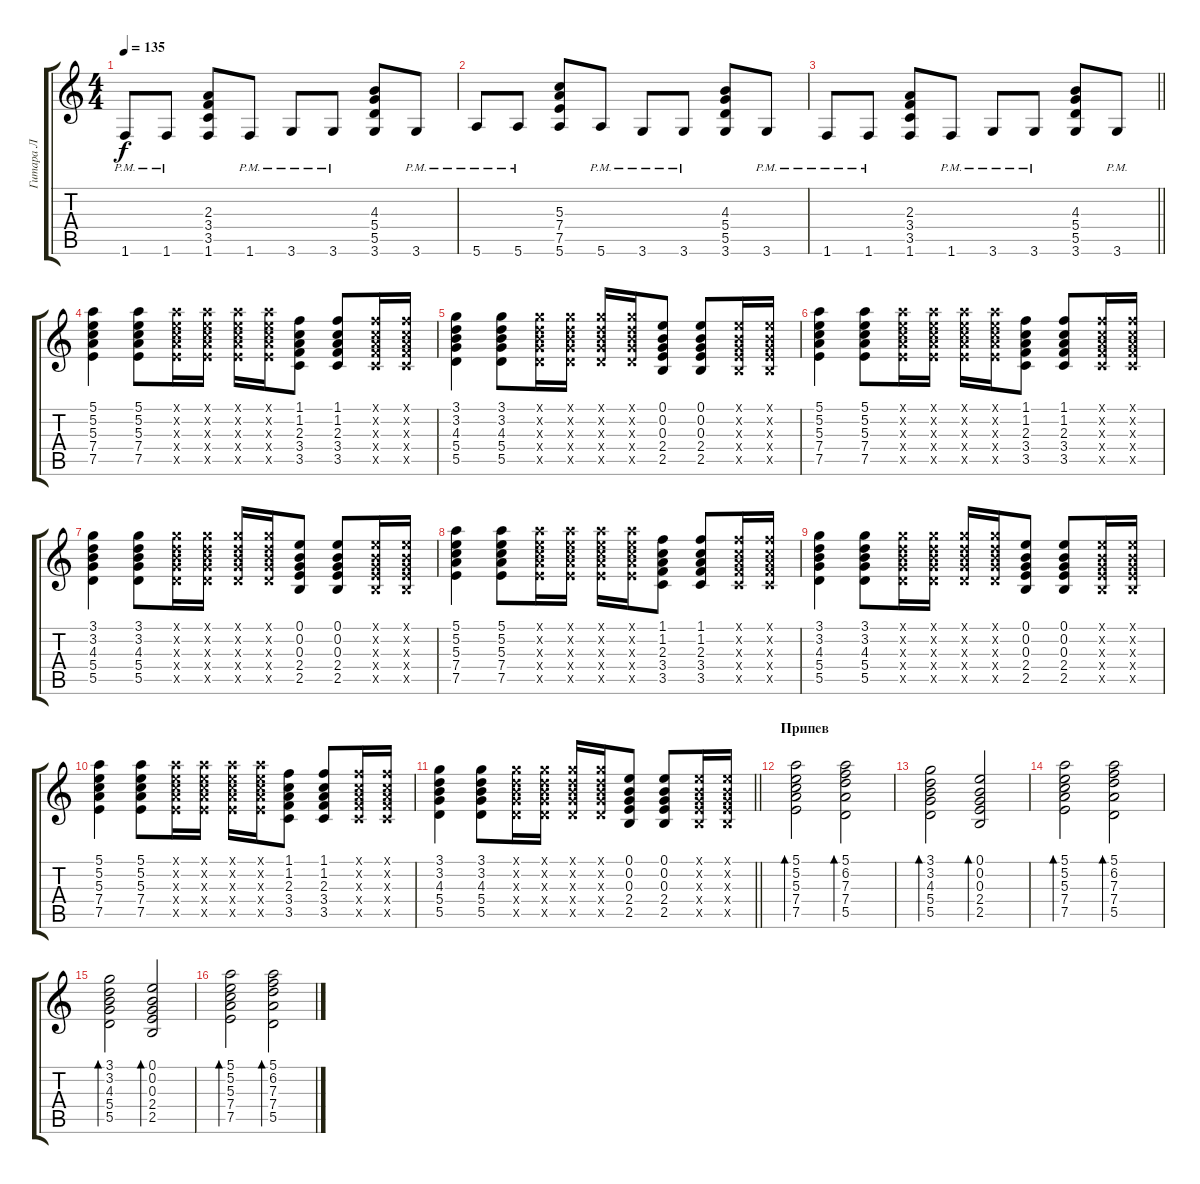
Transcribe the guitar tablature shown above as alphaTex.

\track ("Гитара Л" "Гитара Л") {instrument electricguitarclean}
\staff {score tabs}
\tuning (E4 B3 G3 D3 A2 E2) {hide}
\ts (4 4)
\tempo 135
\clef g2
\ks c
1.6{pm}.8{dy f} 1.6{pm}.8 (2.3 3.4 3.5 1.6).8 1.6{pm}.8 3.6{pm}.8 3.6{pm}.8 (4.3 5.4 5.5 3.6).8 3.6{pm}.8 |
5.6{pm}.8 5.6{pm}.8 (5.3 7.4 7.5 5.6).8 5.6{pm}.8 3.6{pm}.8 3.6{pm}.8 (4.3 5.4 5.5 3.6).8 3.6{pm}.8 |
\barLineRight lightlight
1.6{pm}.8 1.6{pm}.8 (2.3 3.4 3.5 1.6).8 1.6{pm}.8 3.6{pm}.8 3.6{pm}.8 (4.3 5.4 5.5 3.6).8 3.6{pm}.8 |
\section ("" " ")
(5.1 5.2 5.3 7.4 7.5).4 (5.1 5.2 5.3 7.4 7.5).8 (5.1{x} 5.2{x} 5.3{x} 7.4{x} 7.5{x}).16 (5.1{x} 5.2{x} 5.3{x} 7.4{x} 7.5{x}).16 (5.1{x} 5.2{x} 5.3{x} 7.4{x} 7.5{x}).16 (5.1{x} 5.2{x} 5.3{x} 7.4{x} 7.5{x}).16 (1.1 1.2 2.3 3.4 3.5).8 (1.1 1.2 2.3 3.4 3.5).8 (1.1{x} 1.2{x} 2.3{x} 3.4{x} 3.5{x}).16 (1.1{x} 1.2{x} 2.3{x} 3.4{x} 3.5{x}).16 |
(3.1 3.2 4.3 5.4 5.5).4 (3.1 3.2 4.3 5.4 5.5).8 (3.1{x} 3.2{x} 4.3{x} 5.4{x} 5.5{x}).16 (3.1{x} 3.2{x} 4.3{x} 5.4{x} 5.5{x}).16 (3.1{x} 3.2{x} 4.3{x} 5.4{x} 5.5{x}).16 (3.1{x} 3.2{x} 4.3{x} 5.4{x} 5.5{x}).16 (0.1 0.2 0.3 2.4 2.5).8 (0.1 0.2 0.3 2.4 2.5).8 (0.1{x} 0.2{x} 0.3{x} 2.4{x} 2.5{x}).16 (0.1{x} 0.2{x} 0.3{x} 2.4{x} 2.5{x}).16 |
(5.1 5.2 5.3 7.4 7.5).4 (5.1 5.2 5.3 7.4 7.5).8 (5.1{x} 5.2{x} 5.3{x} 7.4{x} 7.5{x}).16 (5.1{x} 5.2{x} 5.3{x} 7.4{x} 7.5{x}).16 (5.1{x} 5.2{x} 5.3{x} 7.4{x} 7.5{x}).16 (5.1{x} 5.2{x} 5.3{x} 7.4{x} 7.5{x}).16 (1.1 1.2 2.3 3.4 3.5).8 (1.1 1.2 2.3 3.4 3.5).8 (1.1{x} 1.2{x} 2.3{x} 3.4{x} 3.5{x}).16 (1.1{x} 1.2{x} 2.3{x} 3.4{x} 3.5{x}).16 |
(3.1 3.2 4.3 5.4 5.5).4 (3.1 3.2 4.3 5.4 5.5).8 (3.1{x} 3.2{x} 4.3{x} 5.4{x} 5.5{x}).16 (3.1{x} 3.2{x} 4.3{x} 5.4{x} 5.5{x}).16 (3.1{x} 3.2{x} 4.3{x} 5.4{x} 5.5{x}).16 (3.1{x} 3.2{x} 4.3{x} 5.4{x} 5.5{x}).16 (0.1 0.2 0.3 2.4 2.5).8 (0.1 0.2 0.3 2.4 2.5).8 (0.1{x} 0.2{x} 0.3{x} 2.4{x} 2.5{x}).16 (0.1{x} 0.2{x} 0.3{x} 2.4{x} 2.5{x}).16 |
(5.1 5.2 5.3 7.4 7.5).4 (5.1 5.2 5.3 7.4 7.5).8 (5.1{x} 5.2{x} 5.3{x} 7.4{x} 7.5{x}).16 (5.1{x} 5.2{x} 5.3{x} 7.4{x} 7.5{x}).16 (5.1{x} 5.2{x} 5.3{x} 7.4{x} 7.5{x}).16 (5.1{x} 5.2{x} 5.3{x} 7.4{x} 7.5{x}).16 (1.1 1.2 2.3 3.4 3.5).8 (1.1 1.2 2.3 3.4 3.5).8 (1.1{x} 1.2{x} 2.3{x} 3.4{x} 3.5{x}).16 (1.1{x} 1.2{x} 2.3{x} 3.4{x} 3.5{x}).16 |
(3.1 3.2 4.3 5.4 5.5).4 (3.1 3.2 4.3 5.4 5.5).8 (3.1{x} 3.2{x} 4.3{x} 5.4{x} 5.5{x}).16 (3.1{x} 3.2{x} 4.3{x} 5.4{x} 5.5{x}).16 (3.1{x} 3.2{x} 4.3{x} 5.4{x} 5.5{x}).16 (3.1{x} 3.2{x} 4.3{x} 5.4{x} 5.5{x}).16 (0.1 0.2 0.3 2.4 2.5).8 (0.1 0.2 0.3 2.4 2.5).8 (0.1{x} 0.2{x} 0.3{x} 2.4{x} 2.5{x}).16 (0.1{x} 0.2{x} 0.3{x} 2.4{x} 2.5{x}).16 |
(5.1 5.2 5.3 7.4 7.5).4 (5.1 5.2 5.3 7.4 7.5).8 (5.1{x} 5.2{x} 5.3{x} 7.4{x} 7.5{x}).16 (5.1{x} 5.2{x} 5.3{x} 7.4{x} 7.5{x}).16 (5.1{x} 5.2{x} 5.3{x} 7.4{x} 7.5{x}).16 (5.1{x} 5.2{x} 5.3{x} 7.4{x} 7.5{x}).16 (1.1 1.2 2.3 3.4 3.5).8 (1.1 1.2 2.3 3.4 3.5).8 (1.1{x} 1.2{x} 2.3{x} 3.4{x} 3.5{x}).16 (1.1{x} 1.2{x} 2.3{x} 3.4{x} 3.5{x}).16 |
\barLineRight lightlight
(3.1 3.2 4.3 5.4 5.5).4 (3.1 3.2 4.3 5.4 5.5).8 (3.1{x} 3.2{x} 4.3{x} 5.4{x} 5.5{x}).16 (3.1{x} 3.2{x} 4.3{x} 5.4{x} 5.5{x}).16 (3.1{x} 3.2{x} 4.3{x} 5.4{x} 5.5{x}).16 (3.1{x} 3.2{x} 4.3{x} 5.4{x} 5.5{x}).16 (0.1 0.2 0.3 2.4 2.5).8 (0.1 0.2 0.3 2.4 2.5).8 (0.1{x} 0.2{x} 0.3{x} 2.4{x} 2.5{x}).16 (0.1{x} 0.2{x} 0.3{x} 2.4{x} 2.5{x}).16 |
\section ("" "Припев")
(5.1 5.2 5.3 7.4 7.5).2{bd 240} (5.1 6.2 7.3 7.4 5.5).2{bd 240} |
(3.1 3.2 4.3 5.4 5.5).2{bd 240} (0.1 0.2 0.3 2.4 2.5).2{bd 240} |
(5.1 5.2 5.3 7.4 7.5).2{bd 240} (5.1 6.2 7.3 7.4 5.5).2{bd 240} |
(3.1 3.2 4.3 5.4 5.5).2{bd 240} (0.1 0.2 0.3 2.4 2.5).2{bd 240} |
(5.1 5.2 5.3 7.4 7.5).2{bd 240} (5.1 6.2 7.3 7.4 5.5).2{bd 240}
